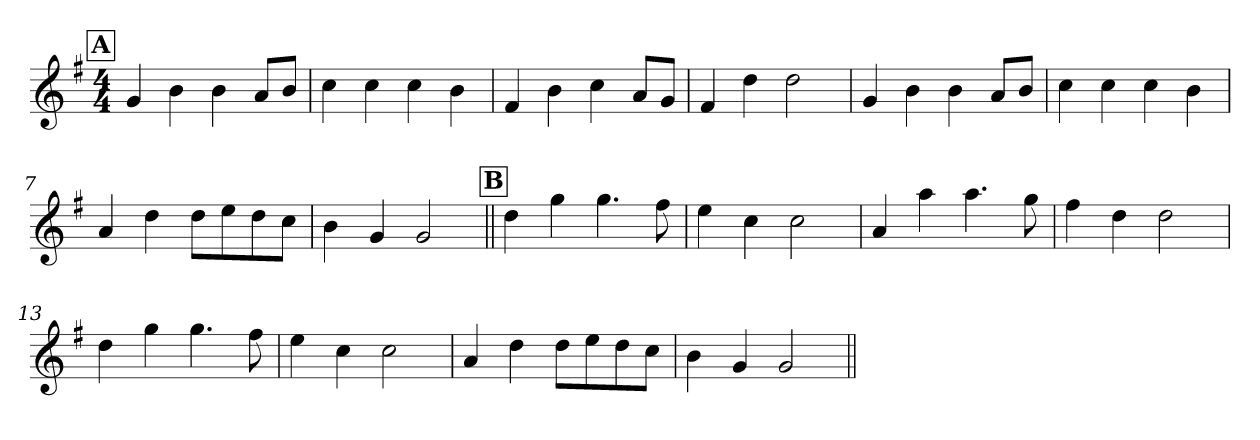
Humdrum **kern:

**kern
*part1
*staff1
*clefG2
*k[f#]
*G:
*M4/4
!!LO:REH:place=s1:a:B:fs=14:t=A
=1
4g/
4b\
4b\
8a/L
8b/J
=2
4cc\
4cc\
4cc\
4b\
=3
4f#/
4b\
4cc\
8a/L
8g/J
=4
4f#/
4dd\
2dd\
=5
4g/
4b\
4b\
8a/L
8b/J
=6
4cc\
4cc\
4cc\
4b\
=7
4a/
4dd\
8dd\L
8ee\
8dd\
8cc\J
=8
4b\
4g/
2g/
!!LO:REH:place=s1:a:B:fs=14:t=B
=9||
4dd\
4gg\
4.gg\
8ff#\
!!LO:LB:g=z
=10
4ee\
4cc\
2cc\
=11
4a/
4aa\
4.aa\
8gg\
=12
4ff#\
4dd\
2dd\
=13
4dd\
4gg\
4.gg\
8ff#\
=14
4ee\
4cc\
2cc\
=15
4a/
4dd\
8dd\L
8ee\
8dd\
8cc\J
=16
4b\
4g/
2g/
=||
*-
